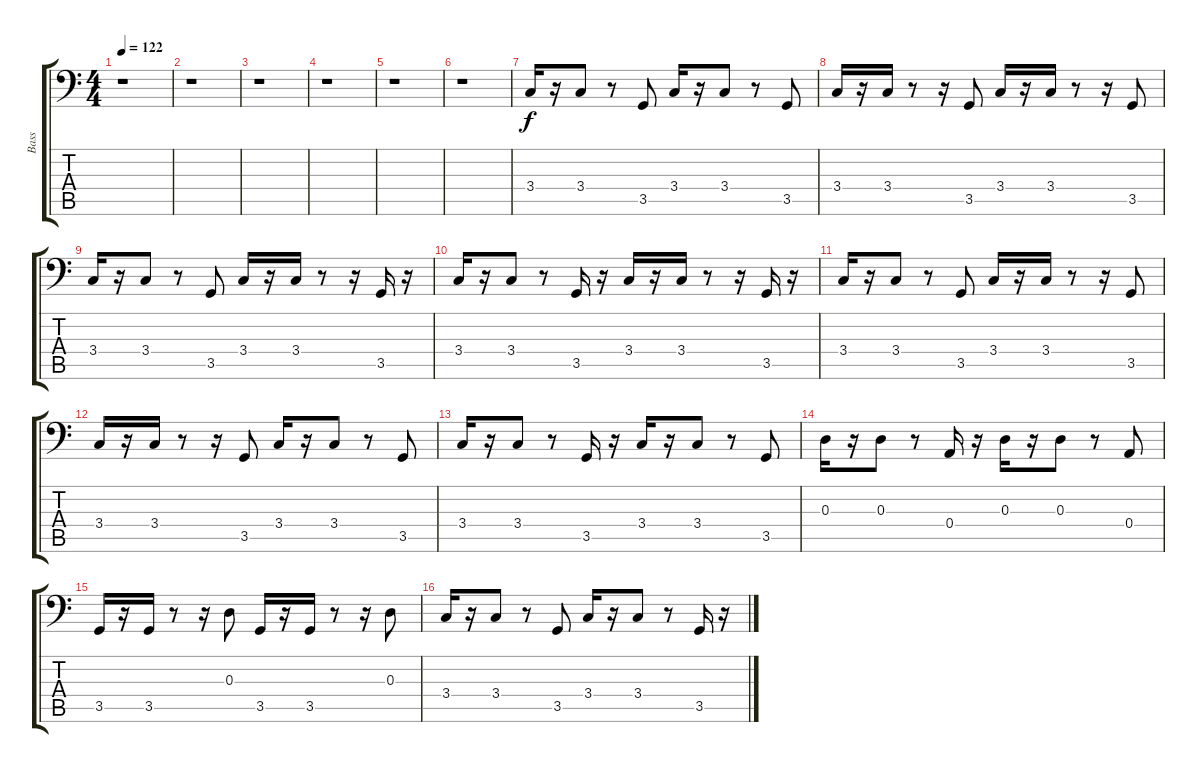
\track ("Bass" "Bass") {instrument electricbassfinger}
\staff {score tabs}
\tuning (B2 G2 D2 A1 E1 B0) {hide}
\ts (4 4)
\tempo 122
\clef f4
\ks c
r.1{dy f instrument electricbassfinger} |
r.1 |
r.1 |
r.1 |
r.1 |
r.1 |
3.4.16 r.16 3.4.8 r.8 3.5.8 3.4.16 r.16 3.4.8 r.8 3.5.8 |
3.4.16 r.16 3.4.16 r.8 r.16 3.5.8 3.4.16 r.16 3.4.16 r.8 r.16 3.5.8 |
3.4.16 r.16 3.4.8 r.8 3.5.8 3.4.16 r.16 3.4.16 r.8 r.16 3.5.16 r.16 |
3.4.16 r.16 3.4.8 r.8 3.5.16 r.16 3.4.16 r.16 3.4.16 r.8 r.16 3.5.16 r.16 |
3.4.16 r.16 3.4.8 r.8 3.5.8 3.4.16 r.16 3.4.16 r.8 r.16 3.5.8 |
3.4.16 r.16 3.4.16 r.8 r.16 3.5.8 3.4.16 r.16 3.4.8 r.8 3.5.8 |
3.4.16 r.16 3.4.8 r.8 3.5.16 r.16 3.4.16 r.16 3.4.8 r.8 3.5.8 |
0.3.16 r.16 0.3.8 r.8 0.4.16 r.16 0.3.16 r.16 0.3.8 r.8 0.4.8 |
3.5.16 r.16 3.5.16 r.8 r.16 0.3.8 3.5.16 r.16 3.5.16 r.8 r.16 0.3.8 |
3.4.16 r.16 3.4.8 r.8 3.5.8 3.4.16 r.16 3.4.8 r.8 3.5.16 r.16
